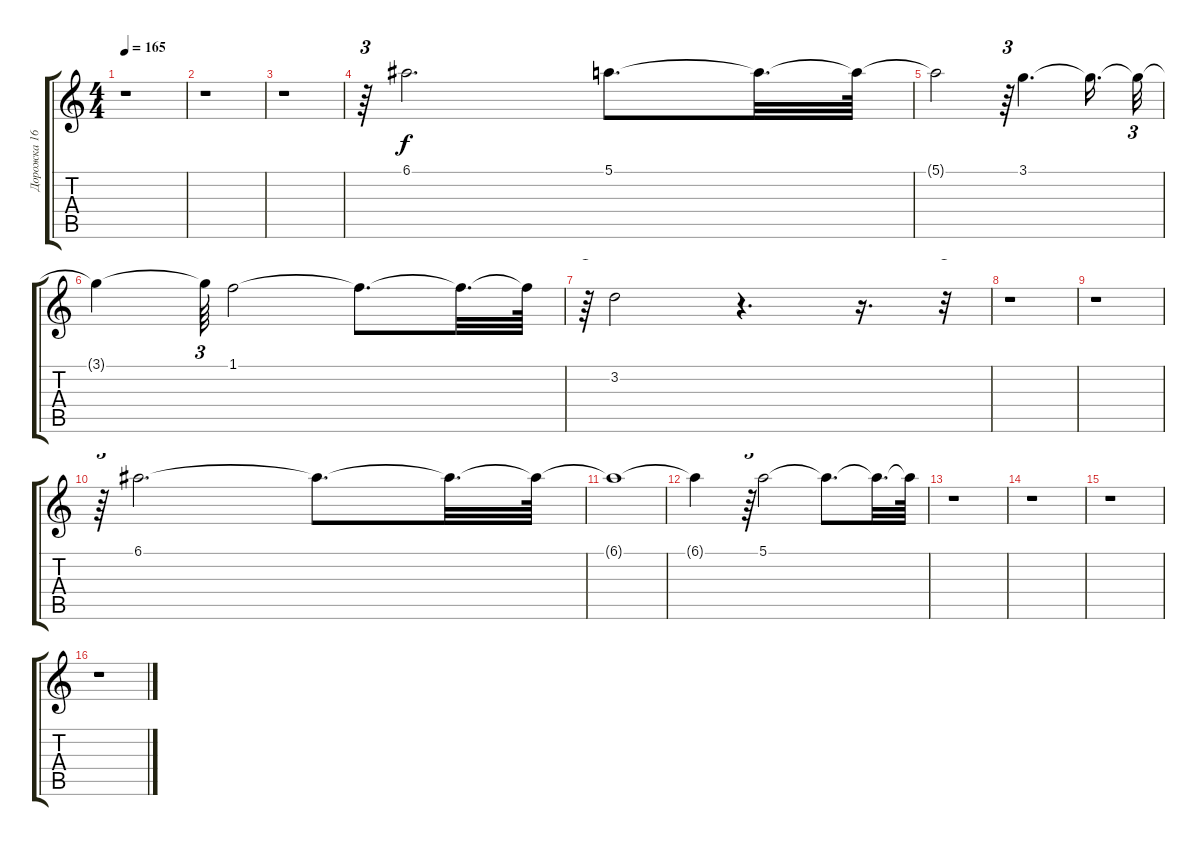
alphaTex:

\track ("Дорожка 16" "Дорожка 16") {instrument overdrivenguitar}
\staff {score tabs}
\tuning (E4 B3 G3 D3 A2 E2) {hide}
\ts (4 4)
\tempo 165
\clef g2
\ks c
r.1{dy f} |
r.1 |
r.1 |
r.64{tu (3 2)} 6.1.2{d volume 16} 5.1.8{d} 5.1{t}.32{d} 5.1{t}.64 |
5.1{t}.2 r.64{tu (3 2)} 3.1.4{d} 3.1{t}.16{d} 3.1{t}.32{tu (3 2)} |
3.1{t}.4 3.1{t}.64{tu (3 2)} 1.1.2 1.1{t}.8{d} 1.1{t}.32{d} 1.1{t}.64 |
r.64{tu (3 2)} 3.2.2 r.4{d} r.16{d} r.32{tu (3 2)} |
r.1 |
r.1 |
r.64{tu (3 2)} 6.1.2{d} 6.1{t}.8{d} 6.1{t}.32{d} 6.1{t}.64 |
6.1{t}.1 |
6.1{t}.4 r.64{tu (3 2)} 5.1.2 5.1{t}.8{d} 5.1{t}.32{d} 5.1{t}.64 |
r.1 |
r.1 |
r.1 |
r.1
